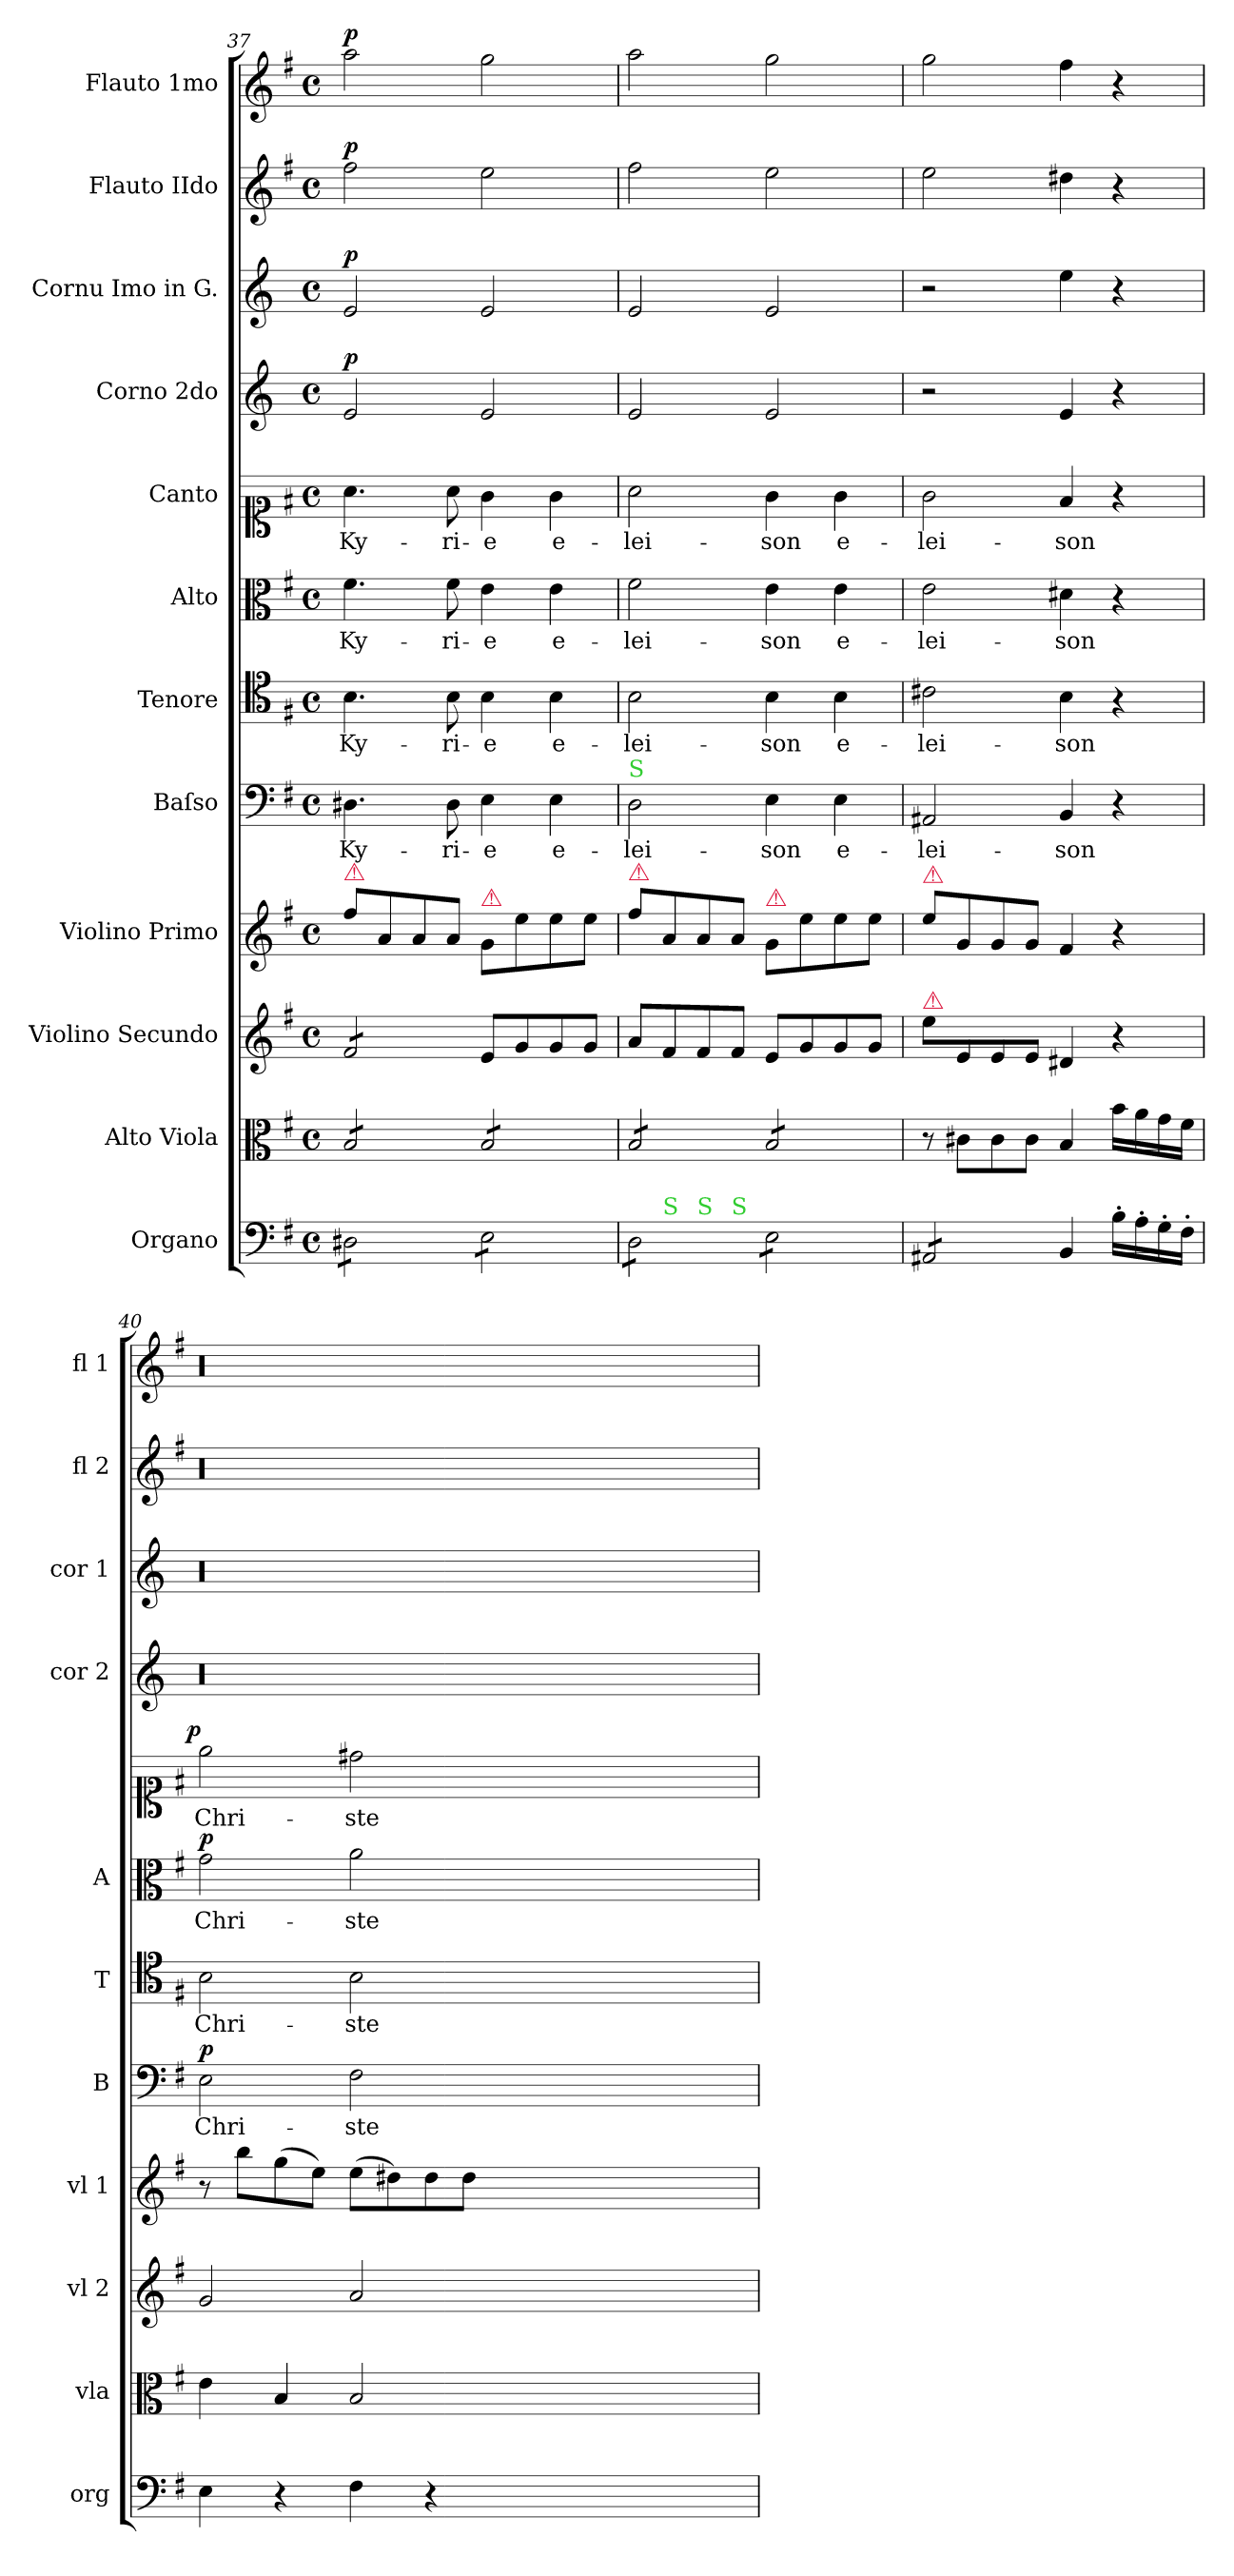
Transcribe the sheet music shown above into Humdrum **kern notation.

**kern	**kern	**kern	**kern	**kern	**text	**dynam	**kern	**text	**kern	**text	**dynam	**kern	**text	**dynam	**kern	**dynam	**kern	**dynam	**kern	**dynam	**kern	**dynam
*part12	*part11	*part10	*part9	*part8	*part8	*part8	*part7	*part7	*part6	*part6	*part6	*part5	*part5	*part5	*part4	*part4	*part3	*part3	*part2	*part2	*part1	*part1
*staff12	*staff11	*staff10	*staff9	*staff8	*staff8	*staff8	*staff7	*staff7	*staff6	*staff6	*staff6	*staff5	*staff5	*staff5	*staff4	*staff4	*staff3	*staff3	*staff2	*staff2	*staff1	*staff1
*I"Organo	*I"Alto Viola	*I"Violino Secundo	*I"Violino Primo	*I"Baſso	*	*	*I"Tenore	*	*I"Alto	*	*	*I"Canto	*	*	*I"Corno 2do	*	*I"Cornu Imo in G.	*	*I"Flauto IIdo	*	*I"Flauto 1mo	*
*I'org	*I'vla	*I'vl 2	*I'vl 1	*I'B	*	*	*I'T	*	*I'A	*	*	*	*	*	*I'cor 2	*	*I'cor 1	*	*I'fl 2	*	*I'fl 1	*
*clefF4	*clefC3	*clefG2	*clefG2	*clefF4	*	*	*clefC4	*	*clefC3	*	*	*clefC1	*	*	*clefG2	*	*clefG2	*	*clefG2	*	*clefG2	*
*	*	*	*	*	*	*	*	*	*	*	*	*	*	*	*ITrd3c5	*	*ITrd3c5	*	*	*	*	*
*k[f#]	*k[f#]	*k[f#]	*k[f#]	*k[f#]	*	*	*k[f#]	*	*k[f#]	*	*	*k[f#]	*	*	*k[f#]	*	*k[f#]	*	*k[f#]	*	*k[f#]	*
*G:	*G:	*G:	*G:	*G:	*	*	*G:	*	*G:	*	*	*G:	*	*	*G:	*	*G:	*	*G:	*	*G:	*
*M4/4	*M4/4	*M4/4	*M4/4	*M4/4	*	*	*M4/4	*	*M4/4	*	*	*M4/4	*	*	*M4/4	*	*M4/4	*	*M4/4	*	*M4/4	*
*met(c)	*met(c)	*met(c)	*met(c)	*met(c)	*	*	*met(c)	*	*met(c)	*	*	*met(c)	*	*	*met(c)	*	*met(c)	*	*met(c)	*	*met(c)	*
=37	=37	=37	=37	=37	=37	=37	=37	=37	=37	=37	=37	=37	=37	=37	=37	=37	=37	=37	=37	=37	=37	=37
!	!	!	!LO:TX:a:color=crimson:t=⚠	!	!	!	!	!	!	!	!	!	!	!	!	!	!	!	!	!	!	!
!	!	!	!	!	!	!	!	!	!	!	!	!	!	!	!	!LO:DY:a	!	!LO:DY:a	!	!LO:DY:a	!	!LO:DY:a
*tremolo	*	*	*	*	*	*	*	*	*	*	*	*	*	*	*	*	*	*	*	*	*	*
*	*tremolo	*	*	*	*	*	*	*	*	*	*	*	*	*	*	*	*	*	*	*	*	*
*	*	*tremolo	*	*	*	*	*	*	*	*	*	*	*	*	*	*	*	*	*	*	*	*
8D#X\L	8B/L	8f#/L	8ff#\L	4.D#X\	Ky-	.	4.B\	Ky-	4.f#\	Ky-	.	4.a\	Ky-	.	2B/	p	2B/	p	2ff#\	p	2aa\	p
8D#X\	8B/	8f#/	8a/	.	.	.	.	.	.	.	.	.	.	.	.	.	.	.	.	.	.	.
8D#X\	8B/	8f#/	8a/	.	.	.	.	.	.	.	.	.	.	.	.	.	.	.	.	.	.	.
8D#X\J	8B/J	8f#/J	8a/J	8D#\	-ri-	.	8B\	-ri-	8f#\	-ri-	.	8a\	-ri-	.	.	.	.	.	.	.	.	.
*	*	*Xtremolo	*	*	*	*	*	*	*	*	*	*	*	*	*	*	*	*	*	*	*	*
!	!	!	!LO:TX:a:color=crimson:t=⚠	!	!	!	!	!	!	!	!	!	!	!	!	!	!	!	!	!	!	!
8E\L	8B/L	8e/L	8g/L	4E\	-e	.	4B\	-e	4e\	-e	.	4g\	-e	.	2B/	.	2B/	.	2ee\	.	2gg\	.
8E\	8B/	8g/	8ee\	.	.	.	.	.	.	.	.	.	.	.	.	.	.	.	.	.	.	.
8E\	8B/	8g/	8ee\	4E\	e-	.	4B\	e-	4e\	e-	.	4g\	e-	.	.	.	.	.	.	.	.	.
8E\J	8B/J	8g/J	8ee\J	.	.	.	.	.	.	.	.	.	.	.	.	.	.	.	.	.	.	.
=38	=38	=38	=38	=38	=38	=38	=38	=38	=38	=38	=38	=38	=38	=38	=38	=38	=38	=38	=38	=38	=38	=38
!	!	!	!	!LO:TX:a:color=limegreen:t=S	!	!	!	!	!	!	!	!	!	!	!	!	!	!	!	!	!	!
!	!	!	!LO:TX:a:color=crimson:t=⚠	!	!	!	!	!	!	!	!	!	!	!	!	!	!	!	!	!	!	!
!LO:TX:a:color=limegreen:t=S	!	!	!	!	!	!	!	!	!	!	!	!	!	!	!	!	!	!	!	!	!	!
*^	*	*	*	*	*	*	*	*	*	*	*	*	*	*	*	*	*	*	*	*	*	*
*	*^	*	*	*	*	*	*	*	*	*	*	*	*	*	*	*	*	*	*	*	*	*	*
*	*	*^	*	*	*	*	*	*	*	*	*	*	*	*	*	*	*	*	*	*	*	*	*	*
8D\L	8ryy	4ryy	4.ryy	8B/L	8a/L	8ff#\L	2D\	-lei-	.	2B\	-lei-	2f#\	-lei-	.	2a\	-lei-	.	2B/	.	2B/	.	2ff#\	.	2aa\	.
!	!LO:TX:a:color=limegreen:t=S	!	!	!	!	!	!	!	!	!	!	!	!	!	!	!	!	!	!	!	!	!	!	!	!
8D\	2..ryy	.	.	8B/	8f#/	8a/	.	.	.	.	.	.	.	.	.	.	.	.	.	.	.	.	.	.	.
!	!	!LO:TX:a:color=limegreen:t=S	!	!	!	!	!	!	!	!	!	!	!	!	!	!	!	!	!	!	!	!	!	!	!
8D\	.	2.ryy	.	8B/	8f#/	8a/	.	.	.	.	.	.	.	.	.	.	.	.	.	.	.	.	.	.	.
!	!	!	!LO:TX:a:color=limegreen:t=S	!	!	!	!	!	!	!	!	!	!	!	!	!	!	!	!	!	!	!	!	!	!
8D\J	.	.	2ryy	8B/J	8f#/J	8a/J	.	.	.	.	.	.	.	.	.	.	.	.	.	.	.	.	.	.	.
!	!	!	!	!	!	!LO:TX:a:color=crimson:t=⚠	!	!	!	!	!	!	!	!	!	!	!	!	!	!	!	!	!	!	!
8E\L	.	.	.	8B/L	8e/L	8g/L	4E\	-son	.	4B\	-son	4e\	-son	.	4g\	-son	.	2B/	.	2B/	.	2ee\	.	2gg\	.
8E\	.	.	.	8B/	8g/	8ee\	.	.	.	.	.	.	.	.	.	.	.	.	.	.	.	.	.	.	.
8E\	.	.	.	8B/	8g/	8ee\	4E\	e-	.	4B\	e-	4e\	e-	.	4g\	e-	.	.	.	.	.	.	.	.	.
8E\J	.	.	8ryy	8B/J	8g/J	8ee\J	.	.	.	.	.	.	.	.	.	.	.	.	.	.	.	.	.	.	.
*	*	*	*	*Xtremolo	*	*	*	*	*	*	*	*	*	*	*	*	*	*	*	*	*	*	*	*	*
=39	=39	=39	=39	=39	=39	=39	=39	=39	=39	=39	=39	=39	=39	=39	=39	=39	=39	=39	=39	=39	=39	=39	=39	=39	=39
!	!	!	!	!	!	!LO:TX:a:color=crimson:t=⚠	!	!	!	!	!	!	!	!	!	!	!	!	!	!	!	!	!	!	!
!	!	!	!	!	!LO:TX:a:color=crimson:t=⚠	!	!	!	!	!	!	!	!	!	!	!	!	!	!	!	!	!	!	!	!
*v	*v	*v	*v	*	*	*	*	*	*	*	*	*	*	*	*	*	*	*	*	*	*	*	*	*	*
8AA#X/L	8r	8ee\L	8ee\L	2AA#X/	-lei-	.	2c#X\	-lei-	2e\	-lei-	.	2g\	-lei-	.	2r	.	2r	.	2ee\	.	2gg\	.
8AA#X/	8c#X\L	8e/	8g/	.	.	.	.	.	.	.	.	.	.	.	.	.	.	.	.	.	.	.
8AA#X/	8c#\	8e/	8g/	.	.	.	.	.	.	.	.	.	.	.	.	.	.	.	.	.	.	.
8AA#X/J	8c#\J	8e/J	8g/J	.	.	.	.	.	.	.	.	.	.	.	.	.	.	.	.	.	.	.
*Xtremolo	*	*	*	*	*	*	*	*	*	*	*	*	*	*	*	*	*	*	*	*	*	*
4BB/	4B/	4d#X/	4f#/	4BB/	-son	.	4B\	-son	4d#X\	-son	.	4f#/	-son	.	4B/	.	4b\	.	4dd#X\	.	4ff#\	.
16B'\LL	16b\LL	4r	4r	4r	.	.	4r	.	4r	.	.	4r	.	.	4r	.	4r	.	4r	.	4r	.
16A'\	16a\	.	.	.	.	.	.	.	.	.	.	.	.	.	.	.	.	.	.	.	.	.
16G'\	16g\	.	.	.	.	.	.	.	.	.	.	.	.	.	.	.	.	.	.	.	.	.
16F#'\JJ	16f#\JJ	.	.	.	.	.	.	.	.	.	.	.	.	.	.	.	.	.	.	.	.	.
=40	=40	=40	=40	=40	=40	=40	=40	=40	=40	=40	=40	=40	=40	=40	=40	=40	=40	=40	=40	=40	=40	=40
!	!	!	!	!	!	!LO:DY:a	!	!	!	!	!LO:DY:a	!	!	!LO:DY:a:rj	!	!	!	!	!	!	!	!
4E\	4e\	2g/	8r	2E\	Chri-	p	2B\	Chri-	2g\	Chri-	p	2ee\	Chri-	p	00r	.	00r	.	00r	.	00r	.
.	.	.	8bb\L	.	.	.	.	.	.	.	.	.	.	.	.	.	.	.	.	.	.	.
4r	4B/	.	(8gg\	.	.	.	.	.	.	.	.	.	.	.	.	.	.	.	.	.	.	.
.	.	.	8ee\J)	.	.	.	.	.	.	.	.	.	.	.	.	.	.	.	.	.	.	.
4F#\	2B/	2a/	(8ee\L	2F#\	-ste	.	2B\	-ste	2a\	-ste	.	2dd#X\	-ste	.	.	.	.	.	.	.	.	.
.	.	.	8dd#X\)	.	.	.	.	.	.	.	.	.	.	.	.	.	.	.	.	.	.	.
4r	.	.	8dd#\	.	.	.	.	.	.	.	.	.	.	.	.	.	.	.	.	.	.	.
.	.	.	8dd#\J	.	.	.	.	.	.	.	.	.	.	.	.	.	.	.	.	.	.	.
0.ryy	0.ryy	0.ryy	0.ryy	0.ryy	.	.	0.ryy	.	0.ryy	.	.	0.ryy	.	.	.	.	.	.	.	.	.	.
=	=	=	=	=	=	=	=	=	=	=	=	=	=	=	=	=	=	=	=	=	=	=
*-	*-	*-	*-	*-	*-	*-	*-	*-	*-	*-	*-	*-	*-	*-	*-	*-	*-	*-	*-	*-	*-	*-
